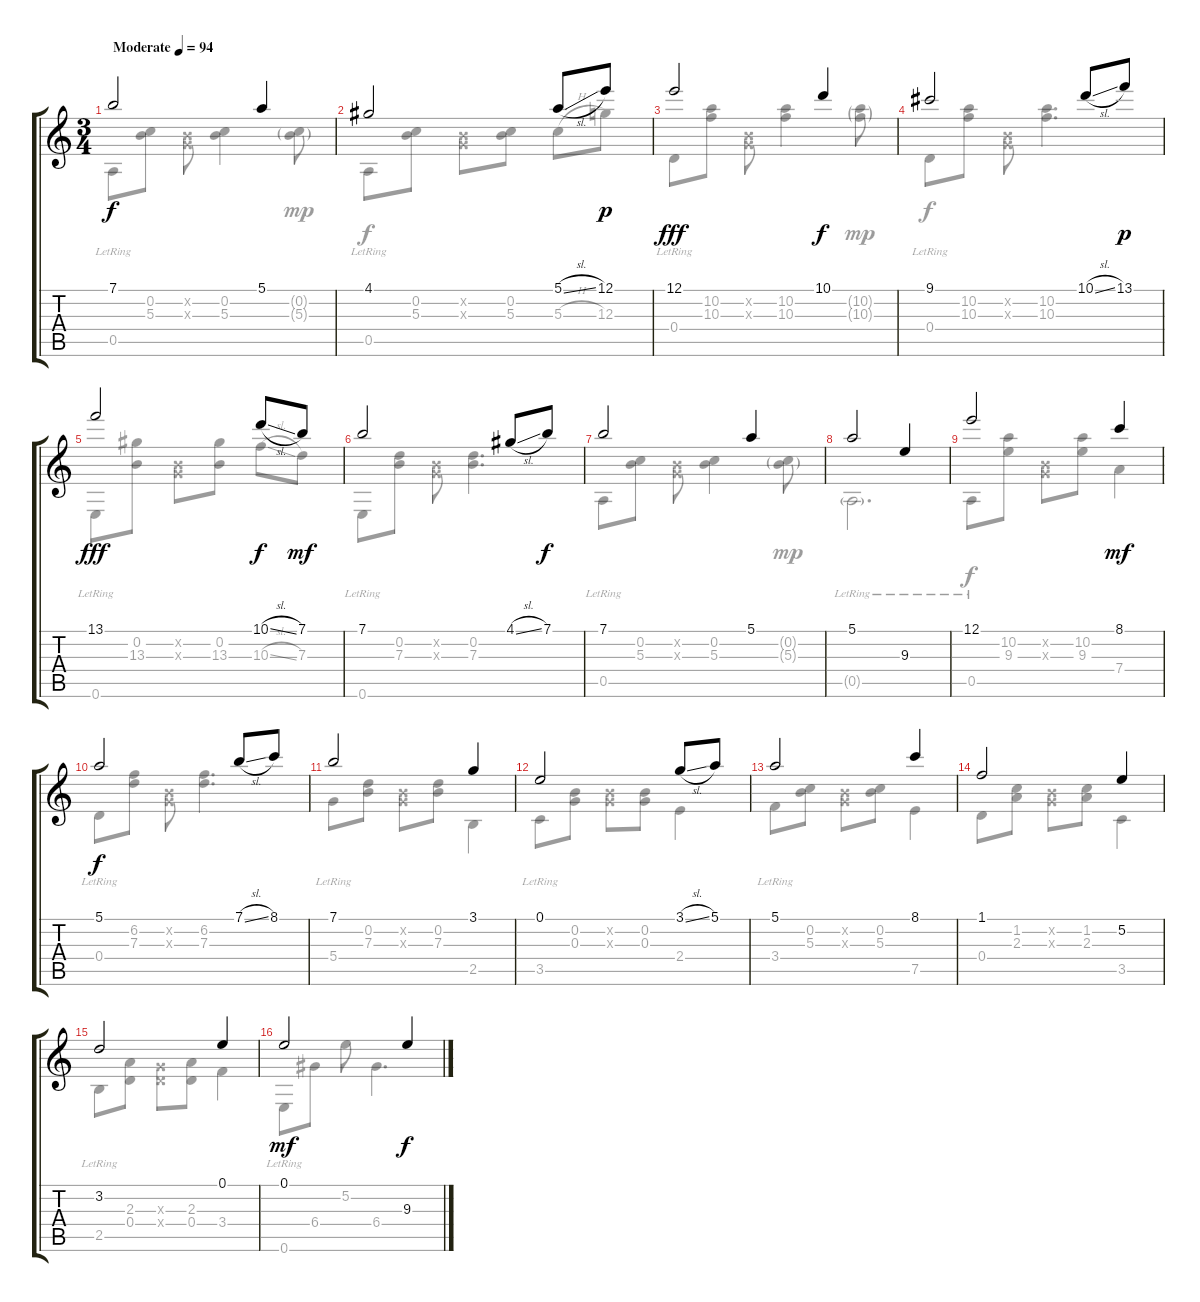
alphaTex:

\track "" {instrument acousticguitarsteel}
\staff {score tabs}
\tuning (E4 B3 G3 D3 A2 E2) {hide}
\voice
\ts (3 4)
\tempo (94 "Moderate")
\clef g2
\ks c
7.1.2{dy f instrument acousticguitarsteel} 5.1.4 |
4.1.2 5.1{sl}.8 12.1.8{dy p} |
12.1.2{dy fff} 10.1.4{dy f} |
9.1.2 10.1{sl}.8 13.1.8{dy p} |
13.1.2{dy fff} 10.1{sl}.8{dy f} 7.1.8{dy mf} |
7.1.2 4.1{sl}.8 7.1.8{dy f} |
7.1.2 5.1.4 |
5.1.2 9.3.4 |
12.1.2 8.1.4{dy mf} |
5.1.2{dy f} 7.1{sl}.8 8.1.8 |
7.1.2 3.1.4 |
0.1.2 3.1{sl}.8 5.1.8 |
5.1.2 8.1.4 |
1.1.2 5.2.4 |
3.2.2 0.1.4 |
0.1.2{dy mf} 9.3.4{dy f}
\voice
\clef g2
\ottava regular
\simile none
\ks c
0.5{lr}.8{dy f} (0.2 5.3).8 (0.2{x} 0.3{x}).8 (0.2 5.3).4 (0.2{g} 5.3{g}).8{dy mp} |
0.5{lr}.8{dy f} (0.2 5.3).8 (0.2{x} 0.3{x}).8 (0.2 5.3).8 5.3{h}.8 12.3.8 |
0.4{lr}.8 (10.2 10.3).8 (0.2{x} 0.3{x}).8 (10.2 10.3).4 (10.2{g} 10.3{g}).8{dy mp} |
0.4{lr}.8{dy f} (10.2 10.3).8 (0.2{x} 0.3{x}).8 (10.2 10.3).4{d} |
0.6{lr}.8 (0.2 13.3).8 (0.2{x} 0.3{x}).8 (0.2 13.3).8 10.3{sl}.8 7.3.8 |
0.6{lr}.8 (0.2 7.3).8 (0.2{x} 0.3{x}).8 (0.2 7.3).4{d} |
0.5{lr}.8 (0.2 5.3).8 (0.2{x} 0.3{x}).8 (0.2 5.3).4 (0.2{g} 5.3{g}).8{dy mp} |
0.5{g lr}.2{d} |
0.5{lr}.8{dy f} (10.2 9.3).8 (0.2{x} 0.3{x}).8 (10.2 9.3).8 7.4.4 |
0.4{lr}.8 (6.2 7.3).8 (0.2{x} 0.3{x}).8 (6.2 7.3).4{d} |
5.4{lr}.8 (0.2 7.3).8 (0.2{x} 0.3{x}).8 (0.2 7.3).8 2.5.4 |
3.5{lr}.8 (0.2 0.3).8 (0.2{x} 0.3{x}).8 (0.2 0.3).8 2.4.4 |
3.4{lr}.8 (0.2 5.3).8 (0.2{x} 0.3{x}).8 (0.2 5.3).8 7.5.4 |
0.4.8 (1.2 2.3).8 (0.2{x} 0.3{x}).8 (1.2 2.3).8 3.5.4 |
2.5{lr}.8 (2.3 0.4).8 (0.3{x} 0.4{x}).8 (2.3 0.4).8 3.4.4 |
0.6{lr}.8 6.4.8 5.2.8 6.4.4{d}
